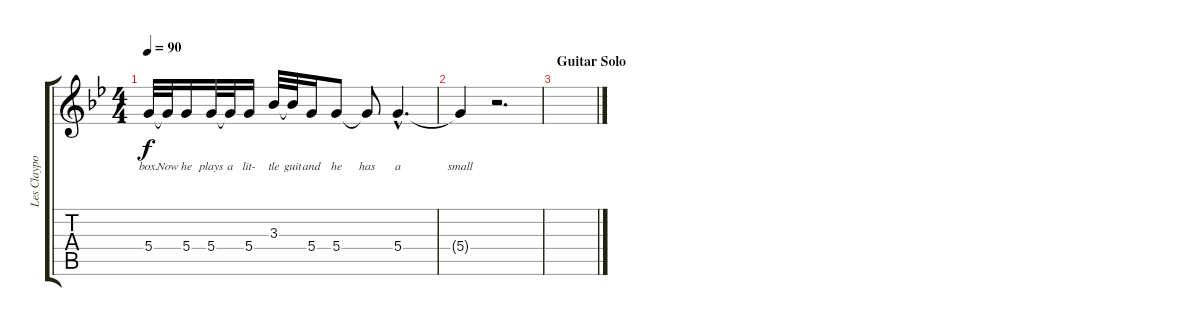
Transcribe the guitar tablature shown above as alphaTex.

\track ("Les Claypool - Vocals" "Les Claypo") {instrument acousticguitarnylon}
\staff {score tabs}
\tuning (E4 B3 G3 D3 A2 E2) {hide}
\ts (4 4)
\tempo 90
\clef g2
\ks bb
5.4.32{lyrics (0 "box.") lyrics (1 "") lyrics (2 "") lyrics (3 "") lyrics (4 "") dy f} 5.4{t}.32{lyrics (0 "Now") lyrics (1 "") lyrics (2 "") lyrics (3 "") lyrics (4 "")} 5.4.16{lyrics (0 "he") lyrics (1 "") lyrics (2 "") lyrics (3 "") lyrics (4 "")} 5.4.32{lyrics (0 "plays") lyrics (1 "") lyrics (2 "") lyrics (3 "") lyrics (4 "")} 5.4{t}.32{lyrics (0 "a") lyrics (1 "") lyrics (2 "") lyrics (3 "") lyrics (4 "")} 5.4.16{lyrics (0 "lit-") lyrics (1 "") lyrics (2 "") lyrics (3 "") lyrics (4 "")} 3.3.32{lyrics (0 "tle") lyrics (1 "") lyrics (2 "") lyrics (3 "") lyrics (4 "")} 3.3{t}.32{lyrics (0 "guit") lyrics (1 "") lyrics (2 "") lyrics (3 "") lyrics (4 "")} 5.4.16{lyrics (0 "and") lyrics (1 "") lyrics (2 "") lyrics (3 "") lyrics (4 "")} 5.4.8{lyrics (0 "he") lyrics (1 "") lyrics (2 "") lyrics (3 "") lyrics (4 "")} 5.4{t}.8{lyrics (0 "has") lyrics (1 "") lyrics (2 "") lyrics (3 "") lyrics (4 "")} 5.4{hac}.4{d lyrics (0 "a") lyrics (1 "") lyrics (2 "") lyrics (3 "") lyrics (4 "")} |
5.4{t}.4{lyrics (0 "small") lyrics (1 "") lyrics (2 "") lyrics (3 "") lyrics (4 "")} r.2{d} |
\section ("" "Guitar Solo")
